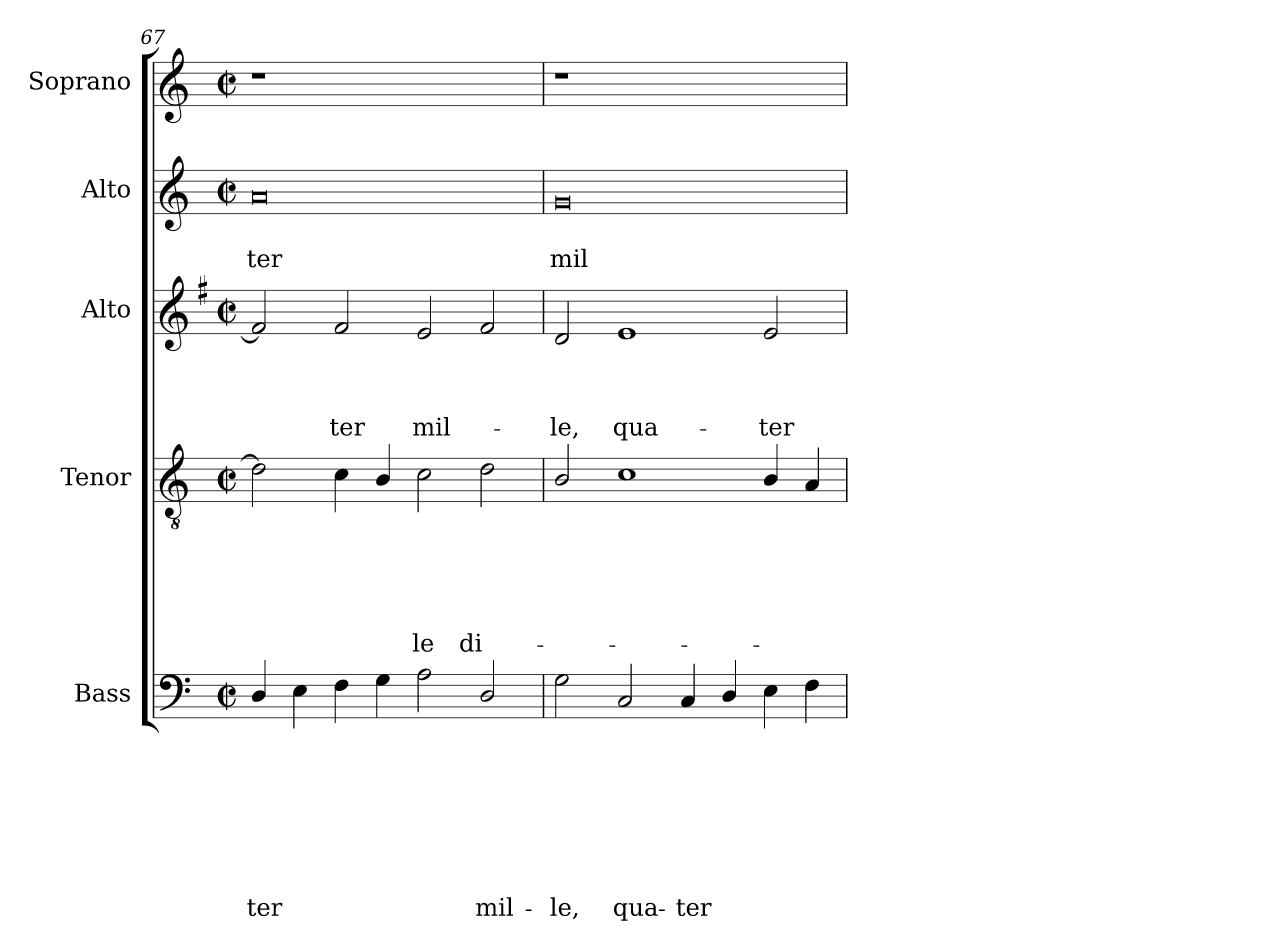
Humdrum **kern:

**kern	**text	**text	**text	**text	**text	**text	**text	**text	**kern	**text	**text	**text	**text	**text	**text	**kern	**text	**text	**text	**text	**kern	**text	**text	**kern
*part5	*part5	*part5	*part5	*part5	*part5	*part5	*part5	*part5	*part4	*part4	*part4	*part4	*part4	*part4	*part4	*part3	*part3	*part3	*part3	*part3	*part2	*part2	*part2	*part1
*staff5	*staff5	*staff5	*staff5	*staff5	*staff5	*staff5	*staff5	*staff5	*staff4	*staff4	*staff4	*staff4	*staff4	*staff4	*staff4	*staff3	*staff3	*staff3	*staff3	*staff3	*staff2	*staff2	*staff2	*staff1
*I"Bass	*	*	*	*	*	*	*	*	*I"Tenor	*	*	*	*	*	*	*I"Alto	*	*	*	*	*I"Alto	*	*	*I"Soprano
*I'B.	*	*	*	*	*	*	*	*	*I'T.	*	*	*	*	*	*	*I'A.	*	*	*	*	*I'A.	*	*	*I'S.
*clefF4	*	*	*	*	*	*	*	*	*clefGv2	*	*	*	*	*	*	*clefG2	*	*	*	*	*clefG2	*	*	*clefG2
*k[]	*	*	*	*	*	*	*	*	*k[]	*	*	*	*	*	*	*k[f#]	*	*	*	*	*k[]	*	*	*k[]
*C:	*	*	*	*	*	*	*	*	*C:	*	*	*	*	*	*	*G:	*	*	*	*	*C:	*	*	*C:
*M2/2	*	*	*	*	*	*	*	*	*M2/2	*	*	*	*	*	*	*M2/2	*	*	*	*	*M2/2	*	*	*M2/2
*met(c|)	*	*	*	*	*	*	*	*	*met(c|)	*	*	*	*	*	*	*met(c|)	*	*	*	*	*met(c|)	*	*	*met(c|)
=67	=67	=67	=67	=67	=67	=67	=67	=67	=67	=67	=67	=67	=67	=67	=67	=67	=67	=67	=67	=67	=67	=67	=67	=67
!	!	!	!	!	!	!	!	!LO:LY:b	!	!	!	!	!	!	!	!	!	!	!	!	!	!	!LO:LY:b	!
4D/	.	.	.	.	.	.	.	-ter	2d\]	.	.	.	.	.	.	2f#/]	.	.	.	.	0a	.	-ter	1r
4E\	.	.	.	.	.	.	.	.	.	.	.	.	.	.	.	.	.	.	.	.	.	.	.	.
!	!	!	!	!	!	!	!	!	!	!	!	!	!	!	!	!	!	!	!	!LO:LY:b:rj	!	!	!	!
4F\	.	.	.	.	.	.	.	.	4c\	.	.	.	.	.	.	2f#/	.	.	.	-ter	.	.	.	.
4G\	.	.	.	.	.	.	.	.	4B/	.	.	.	.	.	.	.	.	.	.	.	.	.	.	.
!	!	!	!	!	!	!	!	!	!	!	!	!	!	!	!LO:LY:b:rj	!	!	!	!	!LO:LY:b:rj	!	!	!	!
2A\	.	.	.	.	.	.	.	.	2c\	.	.	.	.	.	-le	2e/	.	.	.	mil-	.	.	.	1ryy
!	!	!	!	!	!	!	!	!LO:LY:b	!	!	!	!	!	!	!LO:LY:b:rj	!	!	!	!	!	!	!	!	!
2D/	.	.	.	.	.	.	.	mil-	2d\	.	.	.	.	.	di-	2f#/	.	.	.	.	.	.	.	.
=68	=68	=68	=68	=68	=68	=68	=68	=68	=68	=68	=68	=68	=68	=68	=68	=68	=68	=68	=68	=68	=68	=68	=68	=68
!	!	!	!	!	!	!	!	!LO:LY:b	!	!	!	!	!	!	!	!	!	!	!	!LO:LY:b:rj	!	!	!LO:LY:b	!
2G\	.	.	.	.	.	.	.	-le,	2B/	.	.	.	.	.	.	2d/	.	.	.	-le,	0g	.	mil-	1r
!	!	!	!	!	!	!	!	!LO:LY:b	!	!	!	!	!	!	!	!	!	!	!	!LO:LY:b:rj	!	!	!	!
2C/	.	.	.	.	.	.	.	qua-	1c	.	.	.	.	.	.	1e	.	.	.	qua-	.	.	.	.
!	!	!	!	!	!	!	!	!LO:LY:b	!	!	!	!	!	!	!	!	!	!	!	!	!	!	!	!
4C/	.	.	.	.	.	.	.	-ter	.	.	.	.	.	.	.	.	.	.	.	.	.	.	.	1ryy
4D/	.	.	.	.	.	.	.	.	.	.	.	.	.	.	.	.	.	.	.	.	.	.	.	.
!	!	!	!	!	!	!	!	!	!	!	!	!	!	!	!	!	!	!	!	!LO:LY:b:rj	!	!	!	!
4E\	.	.	.	.	.	.	.	.	4B/	.	.	.	.	.	.	2e/	.	.	.	-ter	.	.	.	.
4F\	.	.	.	.	.	.	.	.	4A/	.	.	.	.	.	.	.	.	.	.	.	.	.	.	.
=	=	=	=	=	=	=	=	=	=	=	=	=	=	=	=	=	=	=	=	=	=	=	=	=
*-	*-	*-	*-	*-	*-	*-	*-	*-	*-	*-	*-	*-	*-	*-	*-	*-	*-	*-	*-	*-	*-	*-	*-	*-
